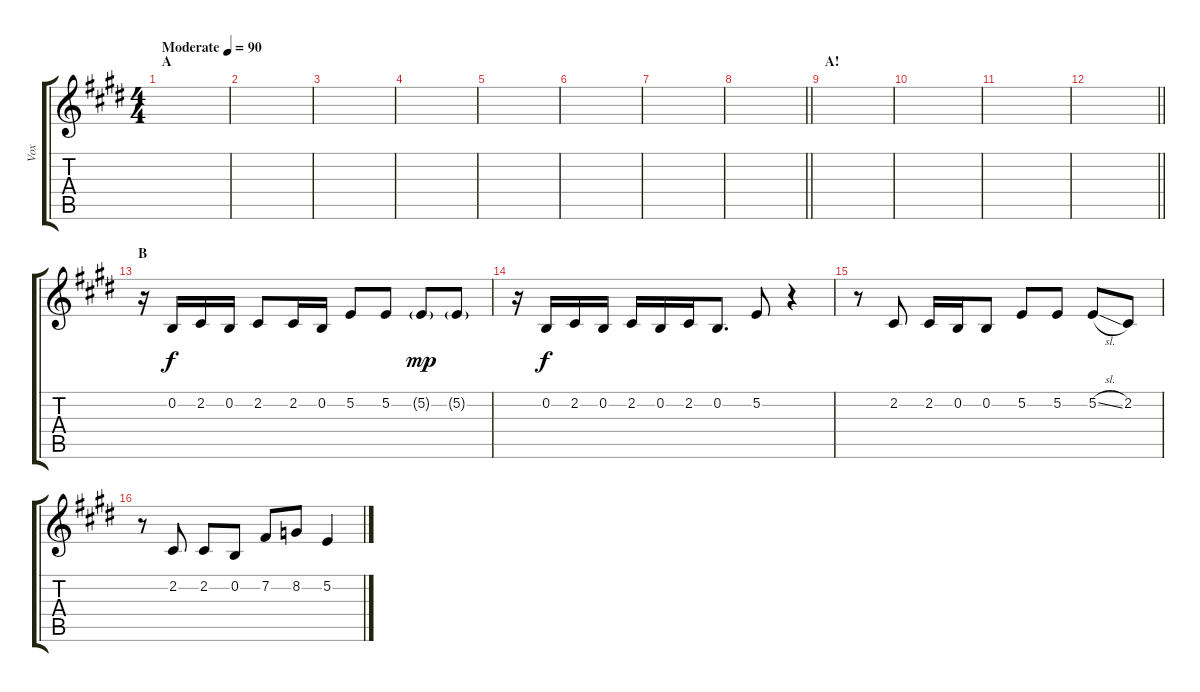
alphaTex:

\track ("Vox" "Vox") {instrument lead2sawtooth}
\staff {score tabs}
\tuning (E4 B3 G3 D3 A2 E2) {hide}
\ts (4 4)
\section ("" "A")
\tempo (90 "Moderate")
\clef g2
\ks c#minor
|
|
|
|
|
|
|
\barLineRight lightlight
|
\section ("" "A!")
|
|
|
\barLineRight lightlight
|
\section ("" "B")
r.16 0.2.16 2.2.16 0.2.16 2.2.8 2.2.16 0.2.16 5.2.8 5.2.8 5.2{g}.8{dy mp} 5.2{g}.8 |
r.16 0.2.16{dy f} 2.2.16 0.2.16 2.2.16 0.2.16 2.2.16 0.2.8{d} 5.2.8 r.4 |
r.8 2.2.8 2.2.16 0.2.16 0.2.8 5.2.8 5.2.8 5.2{sl}.8 2.2.8 |
r.8 2.2.8 2.2.8 0.2.8 7.2.8 8.2.8 5.2.4
